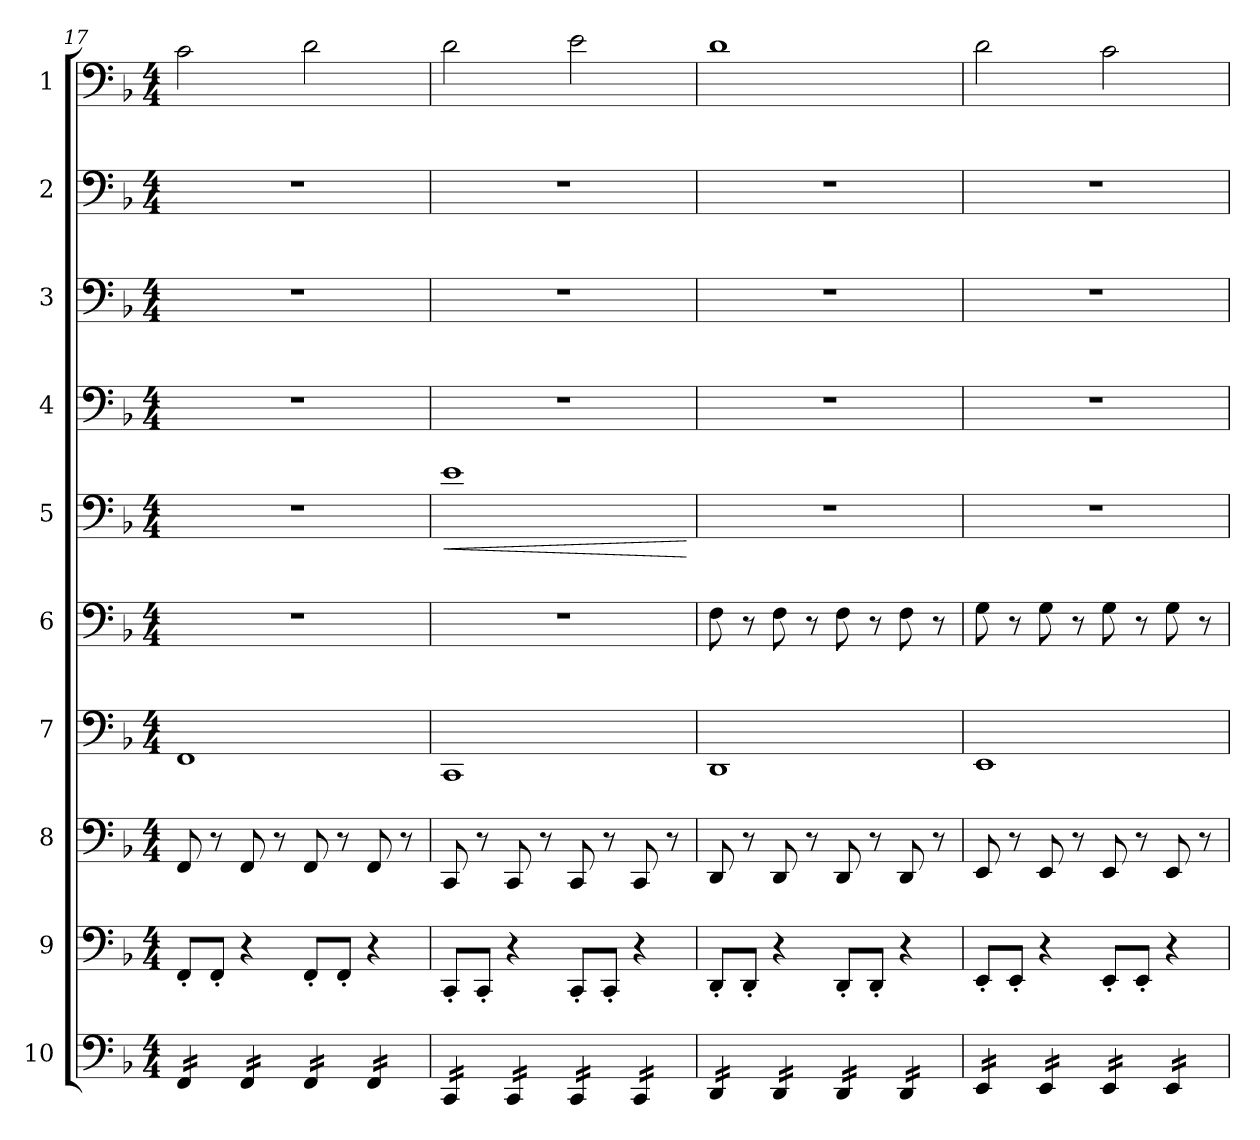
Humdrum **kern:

**kern	**kern	**kern	**kern	**kern	**kern	**dynam	**kern	**kern	**kern	**kern
*part10	*part9	*part8	*part7	*part6	*part5	*part5	*part4	*part3	*part2	*part1
*staff10	*staff9	*staff8	*staff7	*staff6	*staff5	*staff5	*staff4	*staff3	*staff2	*staff1
*I"10	*I"9	*I"8	*I"7	*I"6	*I"5	*	*I"4	*I"3	*I"2	*I"1
*clefF4	*clefF4	*clefF4	*clefF4	*clefF4	*clefF4	*	*clefF4	*clefF4	*clefF4	*clefF4
*k[b-]	*k[b-]	*k[b-]	*k[b-]	*k[b-]	*k[b-]	*	*k[b-]	*k[b-]	*k[b-]	*k[b-]
*M4/4	*M4/4	*M4/4	*M4/4	*M4/4	*M4/4	*	*M4/4	*M4/4	*M4/4	*M4/4
=17	=17	=17	=17	=17	=17	=17	=17	=17	=17	=17
*tremolo	*	*	*	*	*	*	*	*	*	*
16FF/LL	8FF'/L	8FF/	1FF	1r	1r	.	1r	1r	1r	2c\
16FF/	.	.	.	.	.	.	.	.	.	.
16FF/	8FF'/J	8r	.	.	.	.	.	.	.	.
16FF/JJ	.	.	.	.	.	.	.	.	.	.
16FF/LL	4r	8FF/	.	.	.	.	.	.	.	.
16FF/	.	.	.	.	.	.	.	.	.	.
16FF/	.	8r	.	.	.	.	.	.	.	.
16FF/JJ	.	.	.	.	.	.	.	.	.	.
16FF/LL	8FF'/L	8FF/	.	.	.	.	.	.	.	2d\
16FF/	.	.	.	.	.	.	.	.	.	.
16FF/	8FF'/J	8r	.	.	.	.	.	.	.	.
16FF/JJ	.	.	.	.	.	.	.	.	.	.
16FF/LL	4r	8FF/	.	.	.	.	.	.	.	.
16FF/	.	.	.	.	.	.	.	.	.	.
16FF/	.	8r	.	.	.	.	.	.	.	.
16FF/JJ	.	.	.	.	.	.	.	.	.	.
=18	=18	=18	=18	=18	=18	=18	=18	=18	=18	=18
!	!	!	!	!	!	!LO:HP:b	!	!	!	!
16CC/LL	8CC'/L	8CC/	1CC	1r	1e	<	1r	1r	1r	2d\
16CC/	.	.	.	.	.	.	.	.	.	.
16CC/	8CC'/J	8r	.	.	.	.	.	.	.	.
16CC/JJ	.	.	.	.	.	.	.	.	.	.
16CC/LL	4r	8CC/	.	.	.	.	.	.	.	.
16CC/	.	.	.	.	.	.	.	.	.	.
16CC/	.	8r	.	.	.	.	.	.	.	.
16CC/JJ	.	.	.	.	.	.	.	.	.	.
16CC/LL	8CC'/L	8CC/	.	.	.	.	.	.	.	2e\
16CC/	.	.	.	.	.	.	.	.	.	.
16CC/	8CC'/J	8r	.	.	.	.	.	.	.	.
16CC/JJ	.	.	.	.	.	.	.	.	.	.
16CC/LL	4r	8CC/	.	.	.	.	.	.	.	.
16CC/	.	.	.	.	.	.	.	.	.	.
16CC/	.	8r	.	.	.	.	.	.	.	.
16CC/JJ	.	.	.	.	.	.	.	.	.	.
.	.	.	.	.	.	[	.	.	.	.
=19	=19	=19	=19	=19	=19	=19	=19	=19	=19	=19
16DD/LL	8DD'/L	8DD/	1DD	8F\	1r	.	1r	1r	1r	1d
16DD/	.	.	.	.	.	.	.	.	.	.
16DD/	8DD'/J	8r	.	8r	.	.	.	.	.	.
16DD/JJ	.	.	.	.	.	.	.	.	.	.
16DD/LL	4r	8DD/	.	8F\	.	.	.	.	.	.
16DD/	.	.	.	.	.	.	.	.	.	.
16DD/	.	8r	.	8r	.	.	.	.	.	.
16DD/JJ	.	.	.	.	.	.	.	.	.	.
16DD/LL	8DD'/L	8DD/	.	8F\	.	.	.	.	.	.
16DD/	.	.	.	.	.	.	.	.	.	.
16DD/	8DD'/J	8r	.	8r	.	.	.	.	.	.
16DD/JJ	.	.	.	.	.	.	.	.	.	.
16DD/LL	4r	8DD/	.	8F\	.	.	.	.	.	.
16DD/	.	.	.	.	.	.	.	.	.	.
16DD/	.	8r	.	8r	.	.	.	.	.	.
16DD/JJ	.	.	.	.	.	.	.	.	.	.
=20	=20	=20	=20	=20	=20	=20	=20	=20	=20	=20
16EE/LL	8EE'/L	8EE/	1EE	8G\	1r	.	1r	1r	1r	2d\
16EE/	.	.	.	.	.	.	.	.	.	.
16EE/	8EE'/J	8r	.	8r	.	.	.	.	.	.
16EE/JJ	.	.	.	.	.	.	.	.	.	.
16EE/LL	4r	8EE/	.	8G\	.	.	.	.	.	.
16EE/	.	.	.	.	.	.	.	.	.	.
16EE/	.	8r	.	8r	.	.	.	.	.	.
16EE/JJ	.	.	.	.	.	.	.	.	.	.
16EE/LL	8EE'/L	8EE/	.	8G\	.	.	.	.	.	2c\
16EE/	.	.	.	.	.	.	.	.	.	.
16EE/	8EE'/J	8r	.	8r	.	.	.	.	.	.
16EE/JJ	.	.	.	.	.	.	.	.	.	.
16EE/LL	4r	8EE/	.	8G\	.	.	.	.	.	.
16EE/	.	.	.	.	.	.	.	.	.	.
16EE/	.	8r	.	8r	.	.	.	.	.	.
16EE/JJ	.	.	.	.	.	.	.	.	.	.
*Xtremolo	*	*	*	*	*	*	*	*	*	*
=	=	=	=	=	=	=	=	=	=	=
*-	*-	*-	*-	*-	*-	*-	*-	*-	*-	*-
